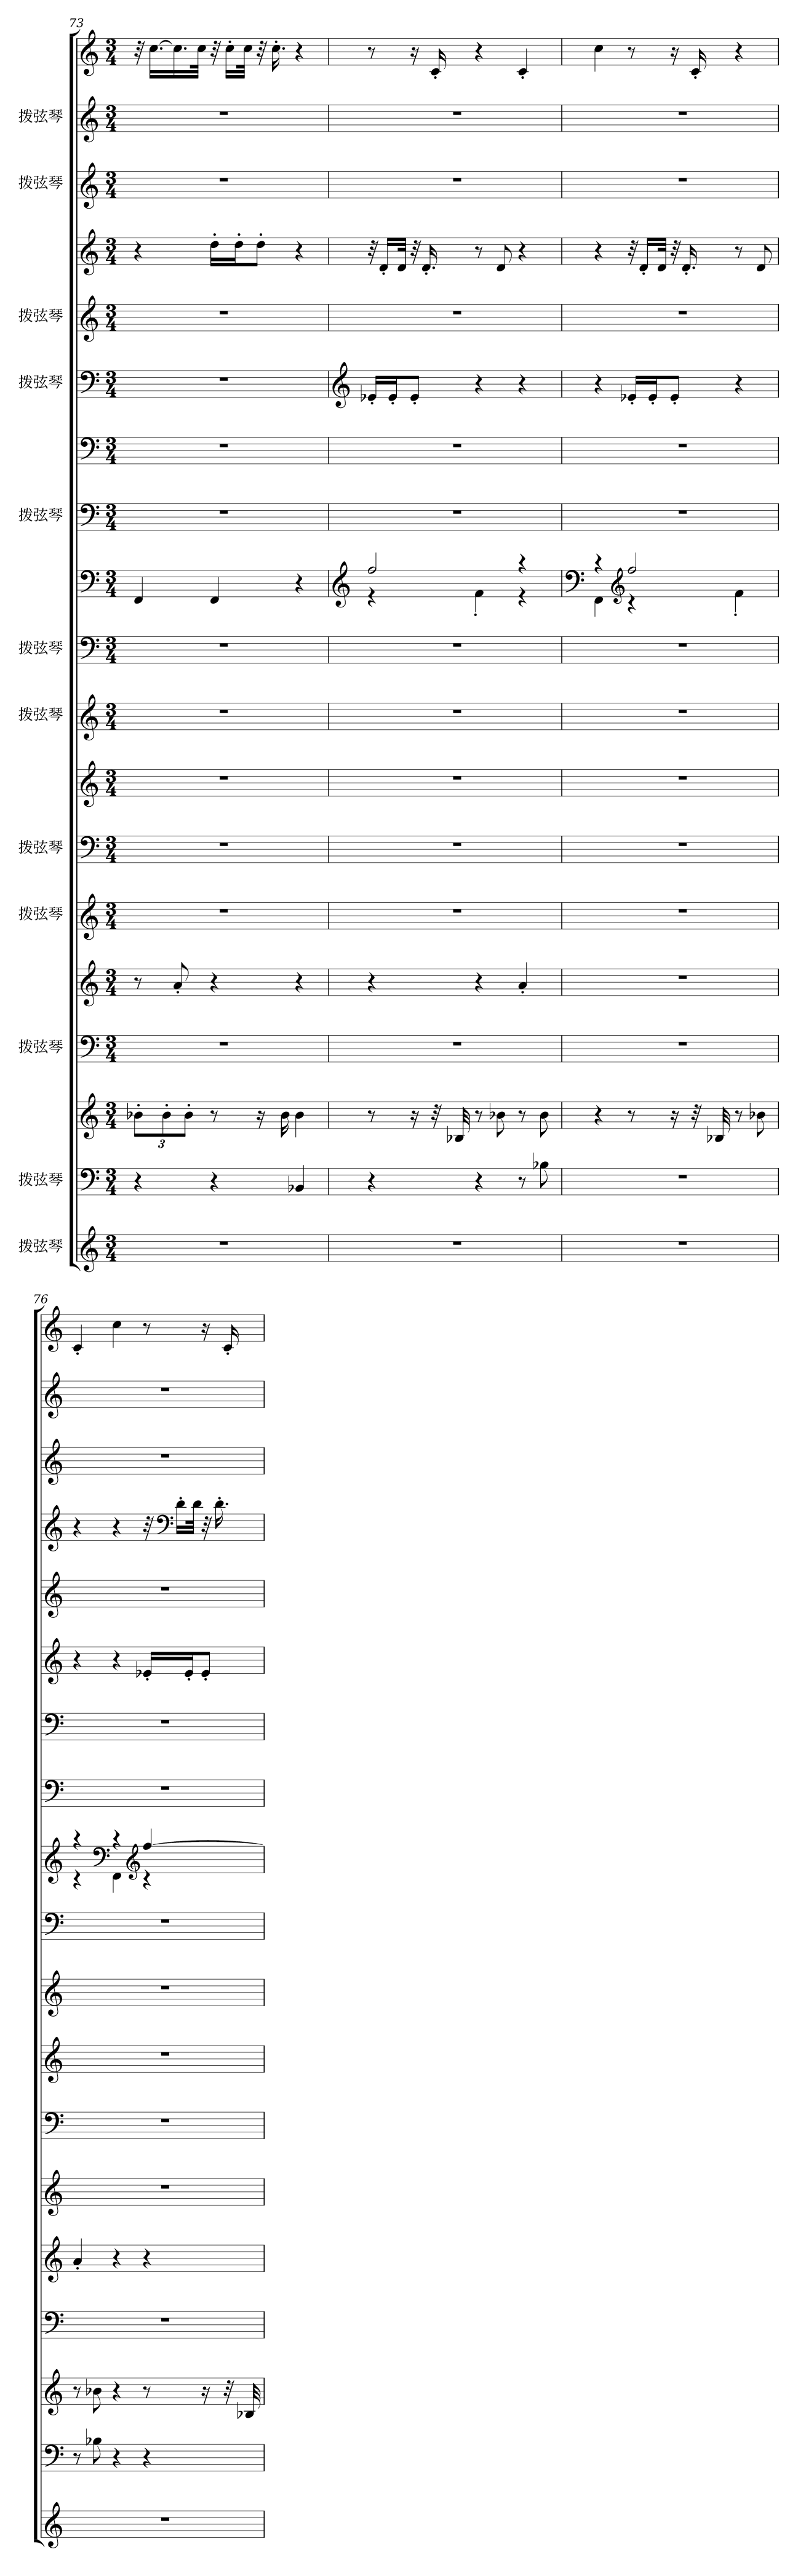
**kern	**kern	**kern	**kern	**kern	**kern	**kern	**kern	**kern	**kern	**kern	**kern	**kern	**kern	**kern	**kern	**kern	**kern	**kern
*part12	*part11	*part11	*part10	*part10	*part9	*part8	*part8	*part7	*part6	*part6	*part5	*part5	*part4	*part3	*part3	*part2	*part1	*part1
*staff19	*staff18	*staff17	*staff16	*staff15	*staff14	*staff13	*staff12	*staff11	*staff10	*staff9	*staff8	*staff7	*staff6	*staff5	*staff4	*staff3	*staff2	*staff1
*I"拨弦琴	*I"拨弦琴	*	*I"拨弦琴	*	*I"拨弦琴	*I"拨弦琴	*	*I"拨弦琴	*I"拨弦琴	*	*I"拨弦琴	*	*I"拨弦琴	*I"拨弦琴	*	*I"拨弦琴	*I"拨弦琴	*
*clefG2	*clefF4	*clefG2	*clefF4	*clefG2	*clefG2	*clefF4	*clefG2	*clefG2	*clefF4	*clefF4	*clefF4	*clefF4	*clefF4	*clefG2	*clefG2	*clefG2	*clefG2	*clefG2
*k[]	*k[]	*k[]	*k[]	*k[]	*k[]	*k[]	*k[]	*k[]	*k[]	*k[]	*k[]	*k[]	*k[]	*k[]	*k[]	*k[]	*k[]	*k[]
*M3/4	*M3/4	*M3/4	*M3/4	*M3/4	*M3/4	*M3/4	*M3/4	*M3/4	*M3/4	*M3/4	*M3/4	*M3/4	*M3/4	*M3/4	*M3/4	*M3/4	*M3/4	*M3/4
*	*	*Xbrackettup	*	*	*	*	*	*	*	*	*	*	*	*	*	*	*	*
=73	=73	=73	=73	=73	=73	=73	=73	=73	=73	=73	=73	=73	=73	=73	=73	=73	=73	=73
2.r	4r	12b-X'\L	2.r	8r	2.r	2.r	2.r	2.r	2.r	4FF/	2.r	2.r	2.r	2.r	4r	2.r	2.r	32r
.	.	.	.	.	.	.	.	.	.	.	.	.	.	.	.	.	.	[16.cc\LL
.	.	12b-'\	.	.	.	.	.	.	.	.	.	.	.	.	.	.	.	.
.	.	.	.	8a'/	.	.	.	.	.	.	.	.	.	.	.	.	.	16.cc\]
.	.	12b-'\J	.	.	.	.	.	.	.	.	.	.	.	.	.	.	.	.
.	.	.	.	.	.	.	.	.	.	.	.	.	.	.	.	.	.	32cc\JJk
.	4r	8r	.	4r	.	.	.	.	.	4FF/	.	.	.	.	16dd'\LL	.	.	32r
.	.	.	.	.	.	.	.	.	.	.	.	.	.	.	.	.	.	16cc'\LL
.	.	.	.	.	.	.	.	.	.	.	.	.	.	.	16dd'\J	.	.	.
.	.	.	.	.	.	.	.	.	.	.	.	.	.	.	.	.	.	32cc\JJk
.	.	16r	.	.	.	.	.	.	.	.	.	.	.	.	8dd'\J	.	.	32r
.	.	.	.	.	.	.	.	.	.	.	.	.	.	.	.	.	.	16.cc'\
.	.	16b-\	.	.	.	.	.	.	.	.	.	.	.	.	.	.	.	.
.	4BB-X/	4b-\	.	4r	.	.	.	.	.	4r	.	.	.	.	4r	.	.	4r
!!LO:PB:g=z
=74	=74	=74	=74	=74	=74	=74	=74	=74	=74	=74	=74	=74	=74	=74	=74	=74	=74	=74
*	*	*	*	*	*	*	*	*	*	*clefG2	*	*	*clefG2	*	*	*	*	*
*	*	*	*	*	*	*	*	*	*	*^	*	*	*	*	*	*	*	*
2.r	4r	8r	2.r	4r	2.r	2.r	2.r	2.r	2.r	2ff/	4r	2.r	2.r	16e-X'/LL	2.r	32r	2.r	2.r	8r
.	.	.	.	.	.	.	.	.	.	.	.	.	.	.	.	16d'/LL	.	.	.
.	.	.	.	.	.	.	.	.	.	.	.	.	.	16e-'/J	.	.	.	.	.
.	.	.	.	.	.	.	.	.	.	.	.	.	.	.	.	32d/JJk	.	.	.
.	.	16r	.	.	.	.	.	.	.	.	.	.	.	8e-'/J	.	32r	.	.	16r
.	.	.	.	.	.	.	.	.	.	.	.	.	.	.	.	16.d'/	.	.	.
.	.	32r	.	.	.	.	.	.	.	.	.	.	.	.	.	.	.	.	16c'/
.	.	32B-X/	.	.	.	.	.	.	.	.	.	.	.	.	.	.	.	.	.
.	4r	8r	.	4r	.	.	.	.	.	.	4f'\	.	.	4r	.	8r	.	.	4r
.	.	8b-X\	.	.	.	.	.	.	.	.	.	.	.	.	.	8d/	.	.	.
.	8r	8r	.	4a'/	.	.	.	.	.	4r	4r	.	.	4r	.	4r	.	.	4c'/
.	8B-X\	8b-\	.	.	.	.	.	.	.	.	.	.	.	.	.	.	.	.	.
=75	=75	=75	=75	=75	=75	=75	=75	=75	=75	=75	=75	=75	=75	=75	=75	=75	=75	=75	=75
*	*	*	*	*	*	*	*	*	*	*clefF4	*	*	*	*	*	*	*	*	*
2.r	2.r	4r	2.r	2.r	2.r	2.r	2.r	2.r	2.r	4r	4FF\	2.r	2.r	4r	2.r	4r	2.r	2.r	4cc\
*	*	*	*	*	*	*	*	*	*	*clefG2	*	*	*	*	*	*	*	*	*
.	.	8r	.	.	.	.	.	.	.	2ff/	4r	.	.	16e-X'/LL	.	32r	.	.	8r
.	.	.	.	.	.	.	.	.	.	.	.	.	.	.	.	16d'/LL	.	.	.
.	.	.	.	.	.	.	.	.	.	.	.	.	.	16e-'/J	.	.	.	.	.
.	.	.	.	.	.	.	.	.	.	.	.	.	.	.	.	32d/JJk	.	.	.
.	.	16r	.	.	.	.	.	.	.	.	.	.	.	8e-'/J	.	32r	.	.	16r
.	.	.	.	.	.	.	.	.	.	.	.	.	.	.	.	16.d'/	.	.	.
.	.	32r	.	.	.	.	.	.	.	.	.	.	.	.	.	.	.	.	16c'/
.	.	32B-X/	.	.	.	.	.	.	.	.	.	.	.	.	.	.	.	.	.
.	.	8r	.	.	.	.	.	.	.	.	4f'\	.	.	4r	.	8r	.	.	4r
.	.	8b-X\	.	.	.	.	.	.	.	.	.	.	.	.	.	8d/	.	.	.
!!LO:PB:g=z
=76	=76	=76	=76	=76	=76	=76	=76	=76	=76	=76	=76	=76	=76	=76	=76	=76	=76	=76	=76
2.r	8r	8r	2.r	4a'/	2.r	2.r	2.r	2.r	2.r	4r	4r	2.r	2.r	4r	2.r	4r	2.r	2.r	4c'/
.	8B-X\	8b-X\	.	.	.	.	.	.	.	.	.	.	.	.	.	.	.	.	.
*	*	*	*	*	*	*	*	*	*	*clefF4	*	*	*	*	*	*	*	*	*
.	4r	4r	.	4r	.	.	.	.	.	4r	4FF\	.	.	4r	.	4r	.	.	4cc\
*	*	*	*	*	*	*	*	*	*	*clefG2	*	*	*	*	*	*	*	*	*
.	4r	8r	.	4r	.	.	.	.	.	[4ff/	4r	.	.	16e-X'/LL	.	32r	.	.	8r
*	*	*	*	*	*	*	*	*	*	*	*	*	*	*	*	*clefF4	*	*	*
.	.	.	.	.	.	.	.	.	.	.	.	.	.	.	.	16d'\LL	.	.	.
.	.	.	.	.	.	.	.	.	.	.	.	.	.	16e-'/J	.	.	.	.	.
.	.	.	.	.	.	.	.	.	.	.	.	.	.	.	.	32d\JJk	.	.	.
.	.	16r	.	.	.	.	.	.	.	.	.	.	.	8e-'/J	.	32r	.	.	16r
.	.	.	.	.	.	.	.	.	.	.	.	.	.	.	.	16.d'\	.	.	.
.	.	32r	.	.	.	.	.	.	.	.	.	.	.	.	.	.	.	.	16c'/
.	.	32B-X/	.	.	.	.	.	.	.	.	.	.	.	.	.	.	.	.	.
*	*	*	*	*	*	*	*	*	*	*v	*v	*	*	*	*	*	*	*	*
=	=	=	=	=	=	=	=	=	=	=	=	=	=	=	=	=	=	=
*-	*-	*-	*-	*-	*-	*-	*-	*-	*-	*-	*-	*-	*-	*-	*-	*-	*-	*-
